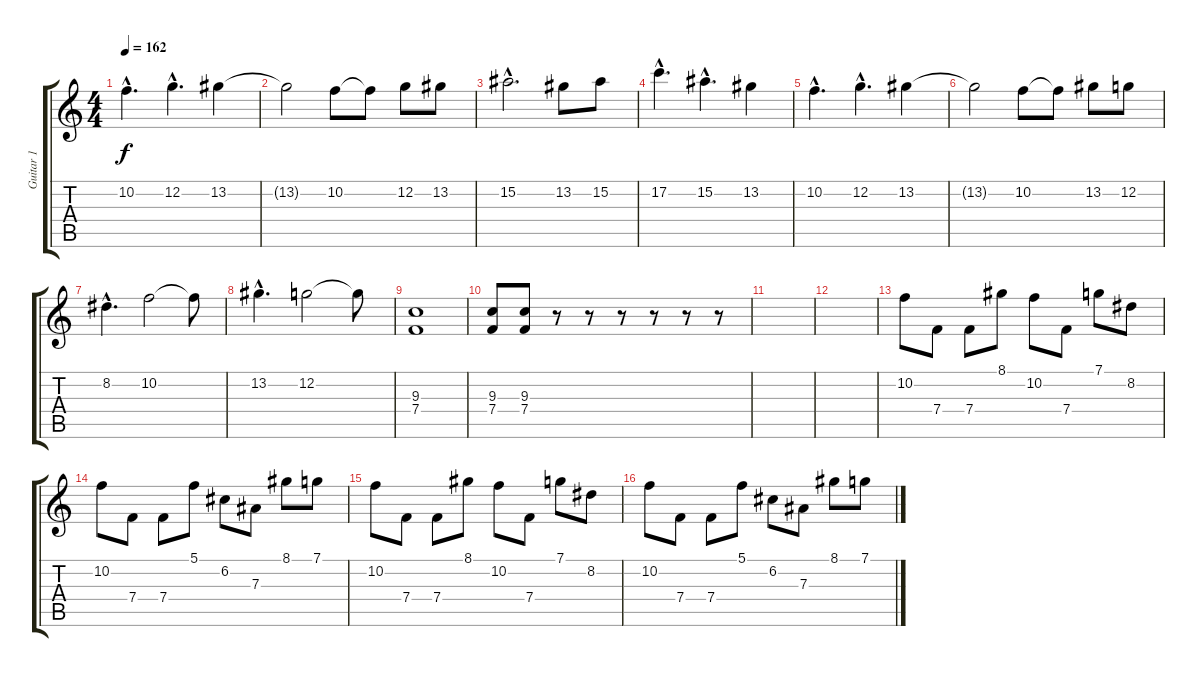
\track ("Guitar 1" "Guitar 1") {instrument overdrivenguitar}
\staff {score tabs}
\tuning (C4 G3 Eb3 Bb2 F2 C2) {hide}
\ts (4 4)
\tempo 162
\clef g2
\ks c
10.2{hac}.4{d dy f} 12.2{hac}.4{d} 13.2.4 |
13.2{t}.2 10.2.8 10.2{t}.8 12.2.8 13.2.8 |
15.2{hac}.2{d} 13.2.8 15.2.8 |
17.2{hac}.4{d} 15.2{hac}.4{d} 13.2.4 |
10.2{hac}.4{d} 12.2{hac}.4{d} 13.2.4 |
13.2{t}.2 10.2.8 10.2{t}.8 13.2.8 12.2.8 |
8.2{hac}.4{d} 10.2.2 10.2{t}.8 |
13.2{hac}.4{d} 12.2.2 12.2{t}.8 |
(9.3 7.4).1 |
(9.3 7.4).8 (9.3 7.4).8 r.8 r.8 r.8 r.8 r.8 r.8 |
|
|
10.2.8 7.4.8 7.4.8 8.1.8 10.2.8 7.4.8 7.1.8 8.2.8 |
10.2.8 7.4.8 7.4.8 5.1.8 6.2.8 7.3.8 8.1.8 7.1.8 |
10.2.8 7.4.8 7.4.8 8.1.8 10.2.8 7.4.8 7.1.8 8.2.8 |
10.2.8 7.4.8 7.4.8 5.1.8 6.2.8 7.3.8 8.1.8 7.1.8
